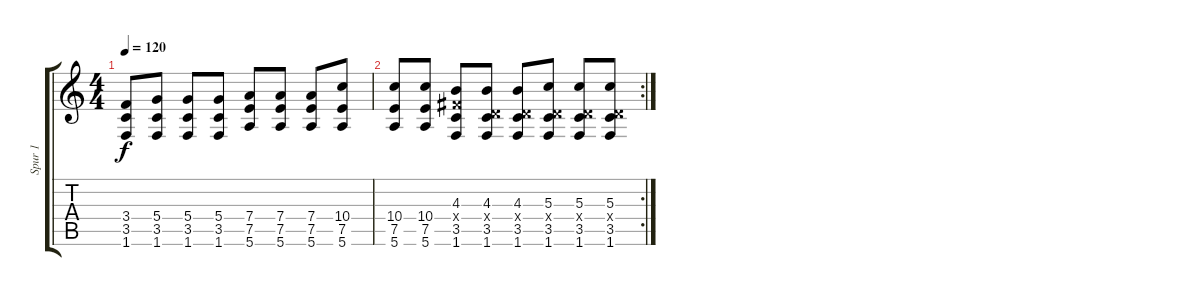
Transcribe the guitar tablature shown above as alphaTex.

\track ("Spur 1" "Spur 1") {instrument distortionguitar}
\staff {score tabs}
\tuning (E4 B3 G3 D3 A2 E2) {hide}
\ts (4 4)
\tempo 120
\clef g2
\ks c
(3.4 3.5 1.6).8{dy f} (5.4 3.5 1.6).8 (5.4 3.5 1.6).8 (5.4 3.5 1.6).8 (7.4 7.5 5.6).8 (7.4 7.5 5.6).8 (7.4 7.5 5.6).8 (10.4 7.5 5.6).8 |
\rc 2
(10.4 7.5 5.6).8 (10.4 7.5 5.6).8 (4.3 4.4{x} 3.5 1.6).8 (4.3 0.4{x} 3.5 1.6).8 (4.3 0.4{x} 3.5 1.6).8 (5.3 0.4{x} 3.5 1.6).8 (5.3 0.4{x} 3.5 1.6).8 (5.3 0.4{x} 3.5 1.6).8
